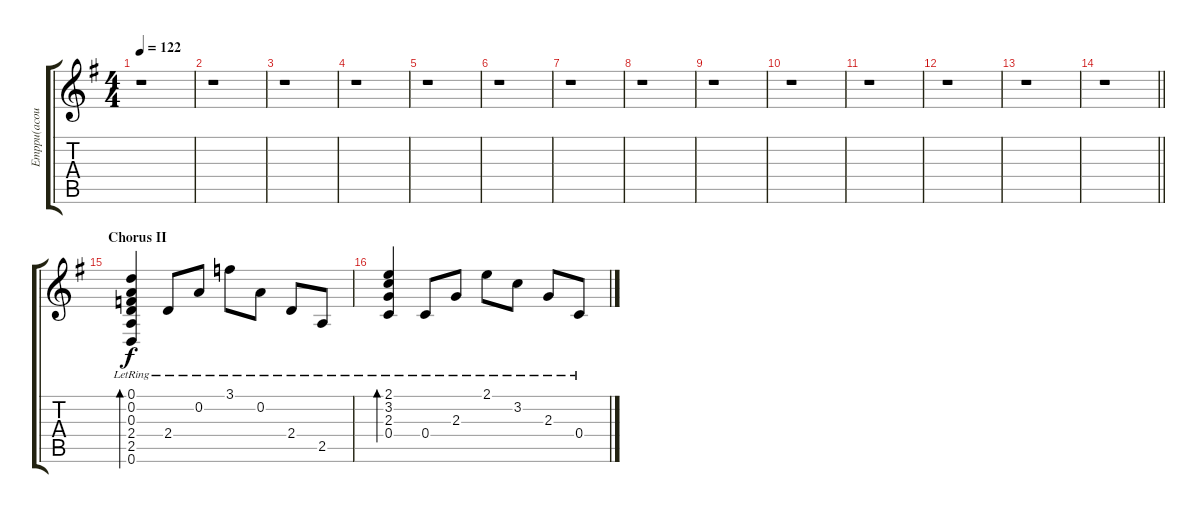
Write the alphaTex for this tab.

\track ("Emppu(acoustic)" "Emppu(acou") {instrument acousticguitarsteel}
\staff {score tabs}
\tuning (D4 A3 F3 C3 G2 D2) {hide}
\ts (4 4)
\tempo 122
\clef g2
\ks g
r.1{dy f} |
r.1 |
r.1 |
r.1 |
r.1 |
r.1 |
r.1 |
r.1 |
r.1 |
r.1 |
r.1 |
r.1 |
r.1 |
\barLineRight lightlight
r.1 |
\section ("" "Chorus II")
(0.1{lr} 0.2{lr} 0.3{lr} 2.4{lr} 2.5{lr} 0.6{lr}).4{bd 60} 2.4{lr}.8 0.2{lr}.8 3.1{lr}.8 0.2{lr}.8 2.4{lr}.8 2.5{lr}.8 |
(2.1{lr} 3.2{lr} 2.3{lr} 0.4{lr}).4{bd 60} 0.4{lr}.8 2.3{lr}.8 2.1{lr}.8 3.2{lr}.8 2.3{lr}.8 0.4{lr}.8
